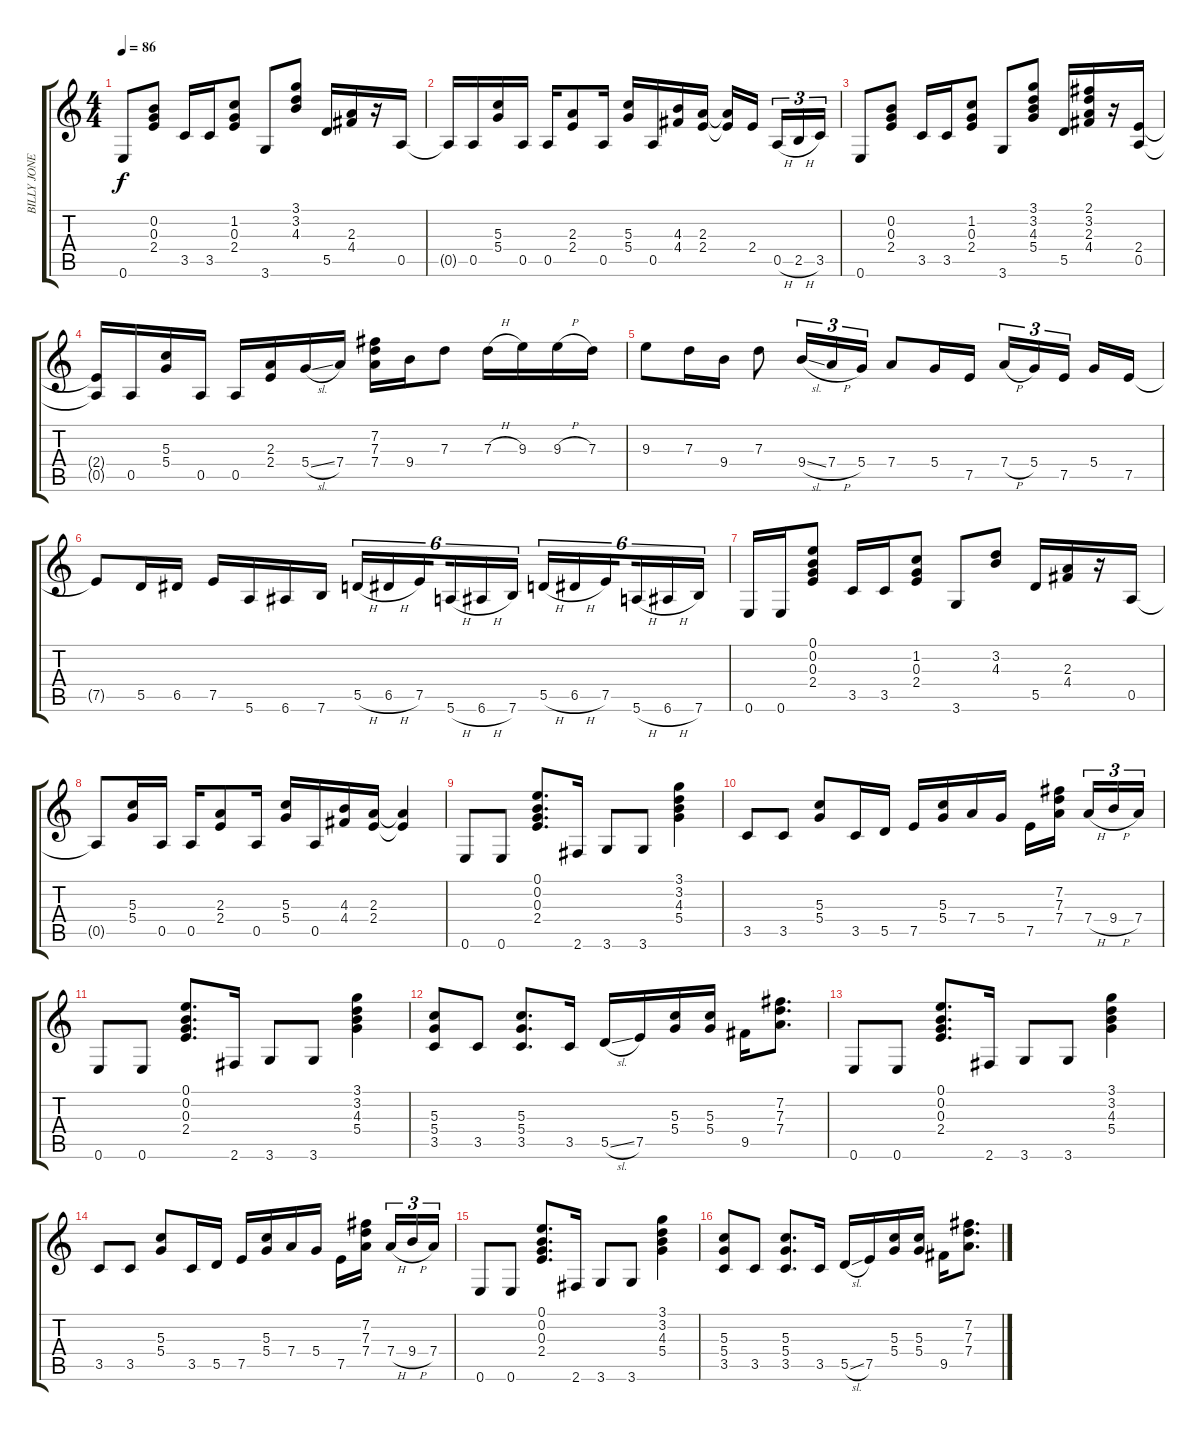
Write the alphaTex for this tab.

\track ("BILLY JONES" "BILLY JONE") {instrument electricguitarclean}
\staff {score tabs}
\tuning (E4 B3 G3 D3 A2 E2) {hide}
\ts (4 4)
\tempo 86
\clef g2
\ks c
0.6.8{dy f} (0.2 0.3 2.4).8 3.5.16 3.5.16 (1.2 0.3 2.4).8 3.6.8 (3.1 3.2 4.3).8 5.5.16 (2.3 4.4).16 r.16 0.5.16 |
0.5{t}.16 0.5.16 (5.3 5.4).16 0.5.16 0.5.16 (2.3 2.4).8 0.5.16 (5.3 5.4).16 0.5.16 (4.3 4.4).16 (2.3 2.4).16 (2.3{t} 2.4{t}).16 2.4.16{beam splitsecondary} 0.5{h}.16{tu (3 2)} 2.5{h}.16{tu (3 2)} 3.5.16{tu (3 2)} |
0.6.8 (0.2 0.3 2.4).8 3.5.16 3.5.16 (1.2 0.3 2.4).8 3.6.8 (3.1 3.2 4.3 5.4).8 5.5.16 (2.1 3.2 2.3 4.4).16 r.16 (2.4 0.5).16 |
(2.4{t} 0.5{t}).16 0.5.16 (5.3 5.4).16 0.5.16 0.5.16 (2.3 2.4).16 5.4{sl}.16 7.4.16 (7.2 7.3 7.4).16 9.4.16 7.3.8 7.3{h}.16 9.3.16 9.3{h}.16 7.3.16 |
9.3.8 7.3.16 9.4.16 7.3.8 9.4{sl}.16{tu (3 2)} 7.4{h}.16{tu (3 2)} 5.4.16{tu (3 2)} 7.4.8 5.4.16 7.5.16 7.4{h}.16{tu (3 2)} 5.4.16{tu (3 2)} 7.5.16{tu (3 2) beam splitsecondary} 5.4.16 7.5.16 |
7.5{t}.8 5.5.16 6.5.16 7.5.16 5.6.16 6.6.16 7.6.16 5.5{h}.16{tu (6 4)} 6.5{h}.16{tu (6 4)} 7.5.16{tu (6 4) beam splitsecondary} 5.6{h}.16{tu (6 4)} 6.6{h}.16{tu (6 4)} 7.6.16{tu (6 4)} 5.5{h}.16{tu (6 4)} 6.5{h}.16{tu (6 4)} 7.5.16{tu (6 4) beam splitsecondary} 5.6{h}.16{tu (6 4)} 6.6{h}.16{tu (6 4)} 7.6.16{tu (6 4)} |
0.6.16 0.6.16 (0.1 0.2 0.3 2.4).8 3.5.16 3.5.16 (1.2 0.3 2.4).8 3.6.8 (3.2 4.3).8 5.5.16 (2.3 4.4).16 r.16 0.5.16 |
0.5{t}.8 (5.3 5.4).16 0.5.16 0.5.16 (2.3 2.4).8 0.5.16 (5.3 5.4).16 0.5.16 (4.3 4.4).16 (2.3 2.4).16 (2.3{t} 2.4{t}).4 |
0.6.8 0.6.8 (0.1 0.2 0.3 2.4).8{d} 2.6.16 3.6.8 3.6.8 (3.1 3.2 4.3 5.4).4 |
3.5.8 3.5.8 (5.3 5.4).8 3.5.16 5.5.16 7.5.16 (5.3 5.4).16 7.4.16 5.4.16 7.5.16 (7.2 7.3 7.4).16{beam splitsecondary} 7.4{h}.16{tu (3 2)} 9.4{h}.16{tu (3 2)} 7.4.16{tu (3 2)} |
0.6.8 0.6.8 (0.1 0.2 0.3 2.4).8{d} 2.6.16 3.6.8 3.6.8 (3.1 3.2 4.3 5.4).4 |
(5.3 5.4 3.5).8 3.5.8 (5.3 5.4 3.5).8{d} 3.5.16 5.5{sl}.16 7.5.16 (5.3 5.4).16 (5.3 5.4).16 9.5.16 (7.2 7.3 7.4).8{d} |
0.6.8 0.6.8 (0.1 0.2 0.3 2.4).8{d} 2.6.16 3.6.8 3.6.8 (3.1 3.2 4.3 5.4).4 |
3.5.8 3.5.8 (5.3 5.4).8 3.5.16 5.5.16 7.5.16 (5.3 5.4).16 7.4.16 5.4.16 7.5.16 (7.2 7.3 7.4).16{beam splitsecondary} 7.4{h}.16{tu (3 2)} 9.4{h}.16{tu (3 2)} 7.4.16{tu (3 2)} |
0.6.8 0.6.8 (0.1 0.2 0.3 2.4).8{d} 2.6.16 3.6.8 3.6.8 (3.1 3.2 4.3 5.4).4 |
(5.3 5.4 3.5).8 3.5.8 (5.3 5.4 3.5).8{d} 3.5.16 5.5{sl}.16 7.5.16 (5.3 5.4).16 (5.3 5.4).16 9.5.16 (7.2 7.3 7.4).8{d}
